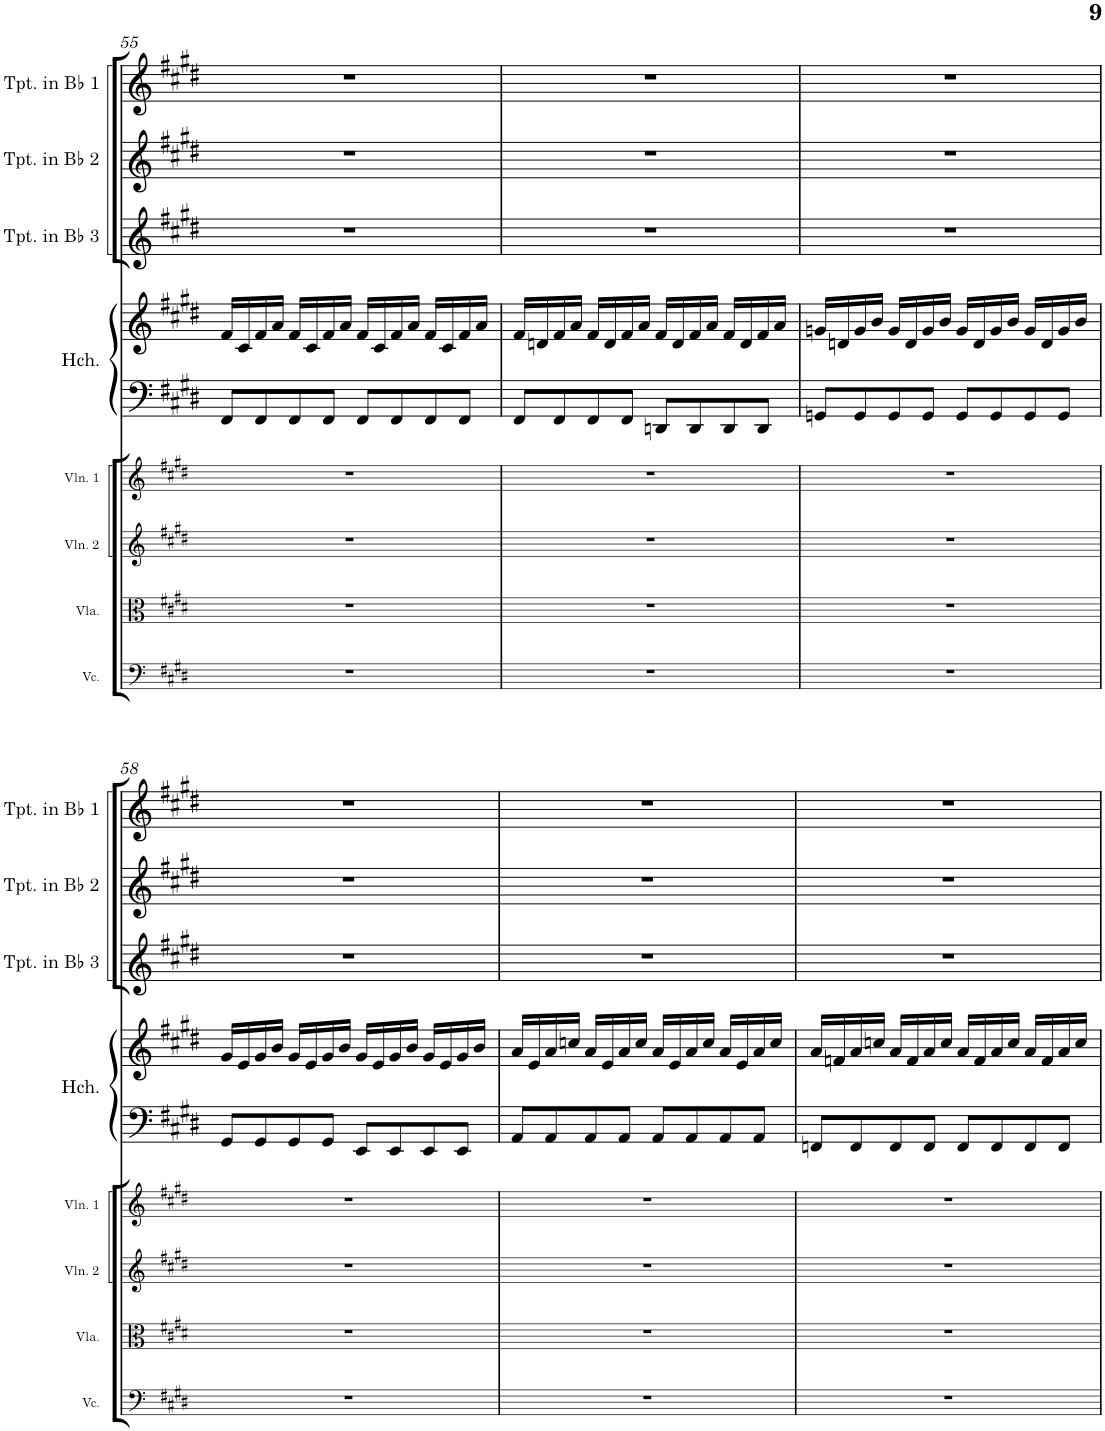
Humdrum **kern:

**kern	**kern	**kern	**kern	**kern	**kern	**kern	**kern	**kern
*part8	*part7	*part6	*part5	*part4	*part4	*part3	*part2	*part1
*staff9	*staff8	*staff7	*staff6	*staff5	*staff4	*staff3	*staff2	*staff1
*I"Violoncello	*I"Viola	*I"Violin 2	*I"Violin 1	*I"Harpsichord	*	*I"Trumpet in Bb 3	*I"Trumpet in Bb 2	*I"Trumpet in Bb 1
*I'Vc.	*I'Vla.	*I'Vln. 2	*I'Vln. 1	*I'Hch.	*	*I'Tpt. in Bb 3	*I'Tpt. in Bb 2	*I'Tpt. in Bb 1
!!LO:PB:g=z
*clefF4	*clefC3	*clefG2	*clefG2	*clefF4	*clefG2	*clefG2	*clefG2	*clefG2
*	*	*	*	*	*	*Trd1c2	*Trd1c2	*Trd1c2
*k[f#c#g#d#]	*k[f#c#g#d#]	*k[f#c#g#d#]	*k[f#c#g#d#]	*k[f#c#g#d#]	*k[f#c#g#d#]	*k[f#c#g#d#]	*k[f#c#g#d#]	*k[f#c#g#d#]
*M4/4	*M4/4	*M4/4	*M4/4	*M4/4	*M4/4	*M4/4	*M4/4	*M4/4
=55	=55	=55	=55	=55	=55	=55	=55	=55
1r	1r	1r	1r	8FF#/L	16f#/LL	1r	1r	1r
.	.	.	.	.	16c#/	.	.	.
.	.	.	.	8FF#/	16f#/	.	.	.
.	.	.	.	.	16a/JJ	.	.	.
.	.	.	.	8FF#/	16f#/LL	.	.	.
.	.	.	.	.	16c#/	.	.	.
.	.	.	.	8FF#/J	16f#/	.	.	.
.	.	.	.	.	16a/JJ	.	.	.
.	.	.	.	8FF#/L	16f#/LL	.	.	.
.	.	.	.	.	16c#/	.	.	.
.	.	.	.	8FF#/	16f#/	.	.	.
.	.	.	.	.	16a/JJ	.	.	.
.	.	.	.	8FF#/	16f#/LL	.	.	.
.	.	.	.	.	16c#/	.	.	.
.	.	.	.	8FF#/J	16f#/	.	.	.
.	.	.	.	.	16a/JJ	.	.	.
=56	=56	=56	=56	=56	=56	=56	=56	=56
1r	1r	1r	1r	8FF#/L	16f#/LL	1r	1r	1r
.	.	.	.	.	16dn/	.	.	.
.	.	.	.	8FF#/	16f#/	.	.	.
.	.	.	.	.	16a/JJ	.	.	.
.	.	.	.	8FF#/	16f#/LL	.	.	.
.	.	.	.	.	16d/	.	.	.
.	.	.	.	8FF#/J	16f#/	.	.	.
.	.	.	.	.	16a/JJ	.	.	.
.	.	.	.	8DDn/L	16f#/LL	.	.	.
.	.	.	.	.	16d/	.	.	.
.	.	.	.	8DD/	16f#/	.	.	.
.	.	.	.	.	16a/JJ	.	.	.
.	.	.	.	8DD/	16f#/LL	.	.	.
.	.	.	.	.	16d/	.	.	.
.	.	.	.	8DD/J	16f#/	.	.	.
.	.	.	.	.	16a/JJ	.	.	.
=57	=57	=57	=57	=57	=57	=57	=57	=57
1r	1r	1r	1r	8GGn/L	16gn/LL	1r	1r	1r
.	.	.	.	.	16dn/	.	.	.
.	.	.	.	8GG/	16g/	.	.	.
.	.	.	.	.	16b/JJ	.	.	.
.	.	.	.	8GG/	16g/LL	.	.	.
.	.	.	.	.	16d/	.	.	.
.	.	.	.	8GG/J	16g/	.	.	.
.	.	.	.	.	16b/JJ	.	.	.
.	.	.	.	8GG/L	16g/LL	.	.	.
.	.	.	.	.	16d/	.	.	.
.	.	.	.	8GG/	16g/	.	.	.
.	.	.	.	.	16b/JJ	.	.	.
.	.	.	.	8GG/	16g/LL	.	.	.
.	.	.	.	.	16d/	.	.	.
.	.	.	.	8GG/J	16g/	.	.	.
.	.	.	.	.	16b/JJ	.	.	.
!!LO:LB:g=z
=58	=58	=58	=58	=58	=58	=58	=58	=58
1r	1r	1r	1r	8GG#/L	16g#/LL	1r	1r	1r
.	.	.	.	.	16e/	.	.	.
.	.	.	.	8GG#/	16g#/	.	.	.
.	.	.	.	.	16b/JJ	.	.	.
.	.	.	.	8GG#/	16g#/LL	.	.	.
.	.	.	.	.	16e/	.	.	.
.	.	.	.	8GG#/J	16g#/	.	.	.
.	.	.	.	.	16b/JJ	.	.	.
.	.	.	.	8EE/L	16g#/LL	.	.	.
.	.	.	.	.	16e/	.	.	.
.	.	.	.	8EE/	16g#/	.	.	.
.	.	.	.	.	16b/JJ	.	.	.
.	.	.	.	8EE/	16g#/LL	.	.	.
.	.	.	.	.	16e/	.	.	.
.	.	.	.	8EE/J	16g#/	.	.	.
.	.	.	.	.	16b/JJ	.	.	.
=59	=59	=59	=59	=59	=59	=59	=59	=59
1r	1r	1r	1r	8AA/L	16a/LL	1r	1r	1r
.	.	.	.	.	16e/	.	.	.
.	.	.	.	8AA/	16a/	.	.	.
.	.	.	.	.	16ccn/JJ	.	.	.
.	.	.	.	8AA/	16a/LL	.	.	.
.	.	.	.	.	16e/	.	.	.
.	.	.	.	8AA/J	16a/	.	.	.
.	.	.	.	.	16cc/JJ	.	.	.
.	.	.	.	8AA/L	16a/LL	.	.	.
.	.	.	.	.	16e/	.	.	.
.	.	.	.	8AA/	16a/	.	.	.
.	.	.	.	.	16cc/JJ	.	.	.
.	.	.	.	8AA/	16a/LL	.	.	.
.	.	.	.	.	16e/	.	.	.
.	.	.	.	8AA/J	16a/	.	.	.
.	.	.	.	.	16cc/JJ	.	.	.
=60	=60	=60	=60	=60	=60	=60	=60	=60
1r	1r	1r	1r	8FFn/L	16a/LL	1r	1r	1r
.	.	.	.	.	16fn/	.	.	.
.	.	.	.	8FF/	16a/	.	.	.
.	.	.	.	.	16ccn/JJ	.	.	.
.	.	.	.	8FF/	16a/LL	.	.	.
.	.	.	.	.	16f/	.	.	.
.	.	.	.	8FF/J	16a/	.	.	.
.	.	.	.	.	16cc/JJ	.	.	.
.	.	.	.	8FF/L	16a/LL	.	.	.
.	.	.	.	.	16f/	.	.	.
.	.	.	.	8FF/	16a/	.	.	.
.	.	.	.	.	16cc/JJ	.	.	.
.	.	.	.	8FF/	16a/LL	.	.	.
.	.	.	.	.	16f/	.	.	.
.	.	.	.	8FF/J	16a/	.	.	.
.	.	.	.	.	16cc/JJ	.	.	.
=	=	=	=	=	=	=	=	=
*-	*-	*-	*-	*-	*-	*-	*-	*-
